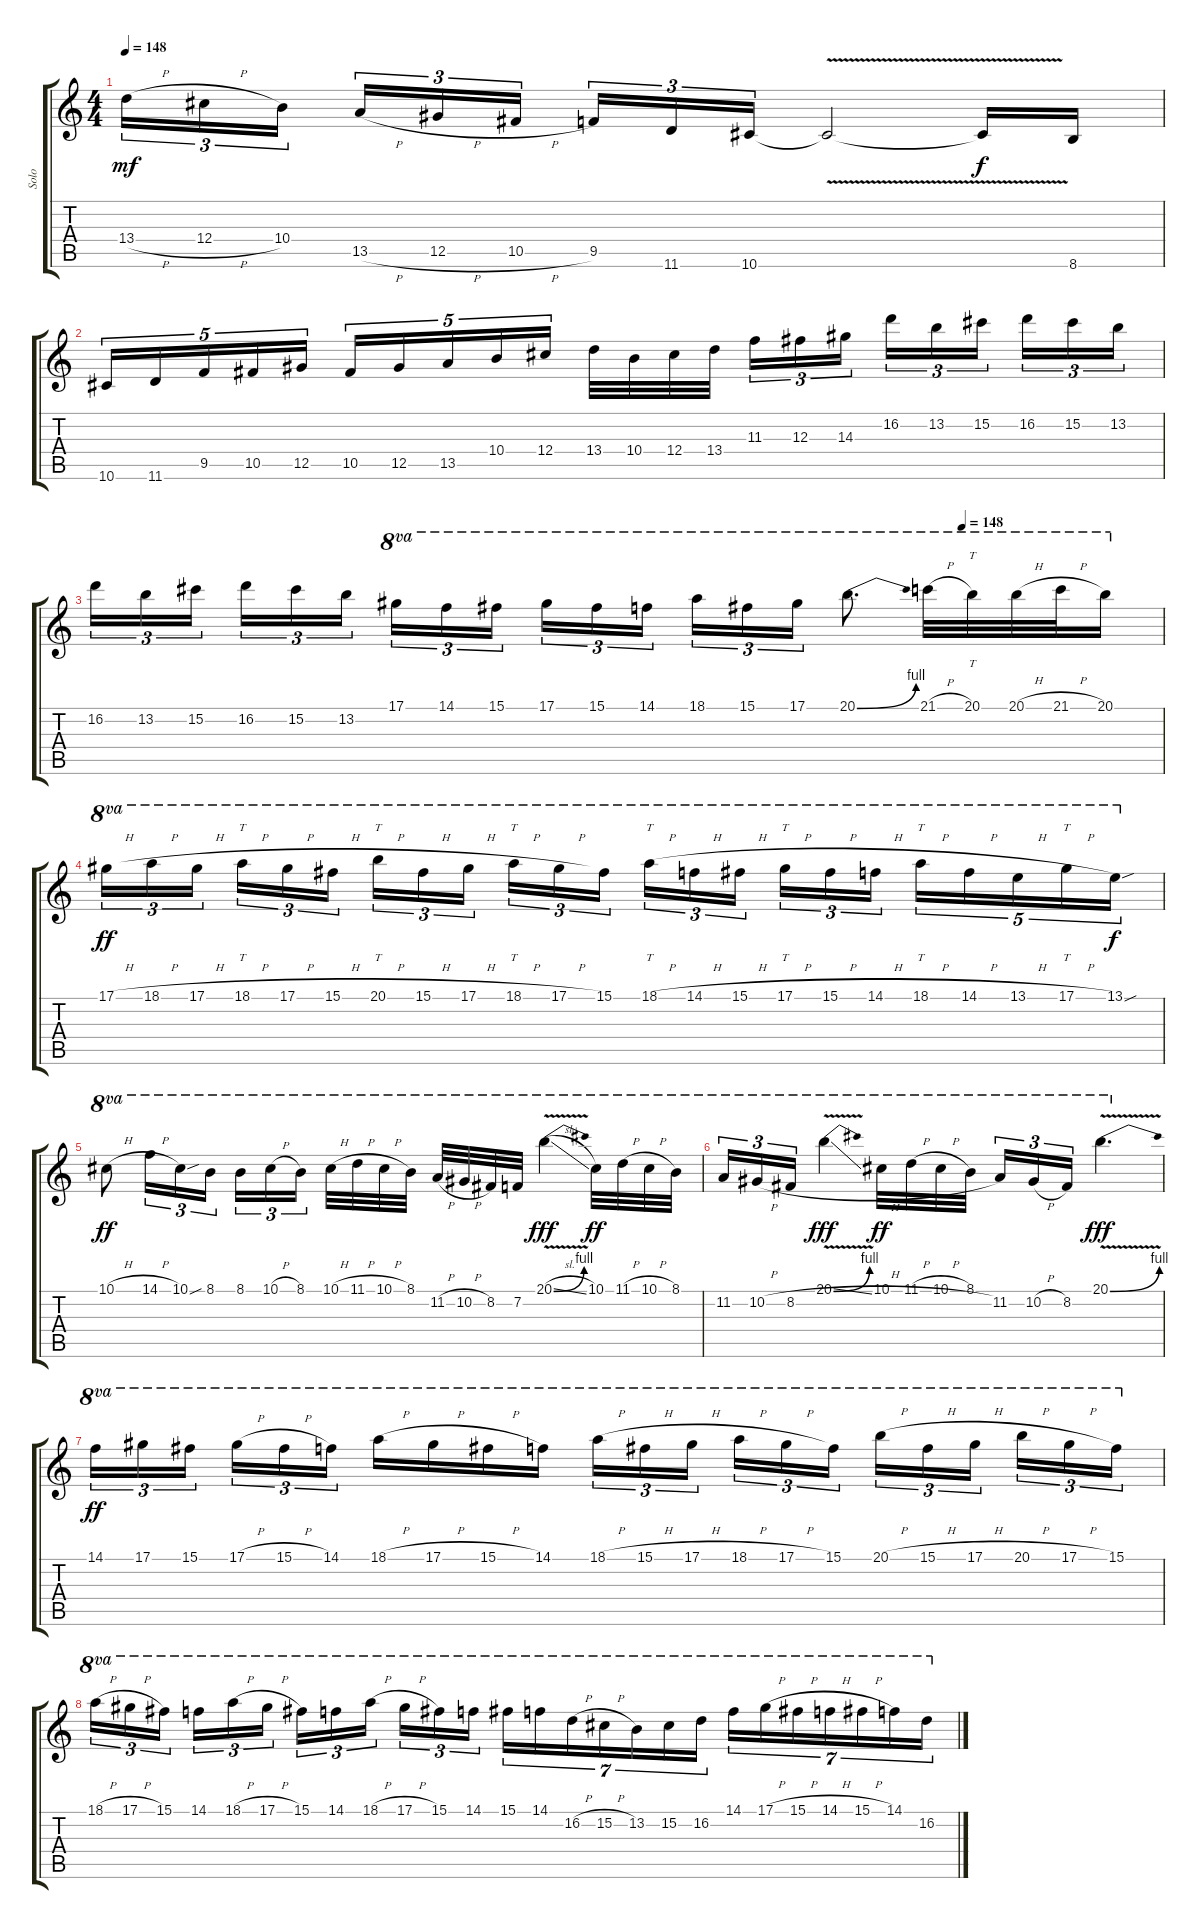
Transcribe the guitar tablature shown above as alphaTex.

\track ("Solo" "Solo") {instrument overdrivenguitar}
\staff {score tabs}
\tuning (Eb4 Bb3 Gb3 Db3 Ab2 Eb2) {hide}
\ts (4 4)
\tempo 148
\clef g2
\ks c
13.4{h}.16{tu (3 2) dy mf} 12.4{h}.16{tu (3 2)} 10.4.16{tu (3 2) beam splitsecondary} 13.5{h}.16{tu (3 2)} 12.5{h}.16{tu (3 2)} 10.5{h}.16{tu (3 2)} 9.5.16{tu (3 2)} 11.6.16{tu (3 2)} 10.6.16{tu (3 2)} 10.6{v t}.2 10.6{t}.16{dy f} 8.6.16 |
10.6.16{tu (5 4)} 11.6.16{tu (5 4)} 9.5.16{tu (5 4)} 10.5.16{tu (5 4)} 12.5.16{tu (5 4)} 10.5.16{tu (5 4)} 12.5.16{tu (5 4)} 13.5.16{tu (5 4)} 10.4.16{tu (5 4)} 12.4.16{tu (5 4)} 13.4.32 10.4.32 12.4.32 13.4.32{beam splitsecondary} 11.3.16{tu (3 2)} 12.3.16{tu (3 2)} 14.3.16{tu (3 2)} 16.2.16{tu (3 2)} 13.2.16{tu (3 2)} 15.2.16{tu (3 2) beam splitsecondary} 16.2.16{tu (3 2)} 15.2.16{tu (3 2)} 13.2.16{tu (3 2)} |
\tempo (148 0.8125)
16.2.16{tu (3 2)} 13.2.16{tu (3 2)} 15.2.16{tu (3 2) beam splitsecondary} 16.2.16{tu (3 2)} 15.2.16{tu (3 2)} 13.2.16{tu (3 2)} 17.1.16{tu (3 2) ot 8va} 14.1.16{tu (3 2) ot 8va} 15.1.16{tu (3 2) ot 8va beam splitsecondary} 17.1.16{tu (3 2) ot 8va} 15.1.16{tu (3 2) ot 8va} 14.1.16{tu (3 2) ot 8va} 18.1.16{tu (3 2) ot 8va} 15.1.16{tu (3 2) ot 8va} 17.1.16{tu (3 2) ot 8va} 20.1{be (bend 0 0 60 4)}.8{d ot 8va} 21.1{h}.32{ot 8va} 20.1.32{tt ot 8va} 20.1{h}.32{ot 8va} 21.1{h}.32{ot 8va} 20.1.16{ot 8va} |
17.1{h}.16{tu (3 2) ot 8va dy ff} 18.1{h}.16{tu (3 2) ot 8va} 17.1{h}.16{tu (3 2) ot 8va beam splitsecondary} 18.1{h}.16{tt tu (3 2) ot 8va} 17.1{h}.16{tu (3 2) ot 8va} 15.1{h}.16{tu (3 2) ot 8va} 20.1{h}.16{tt tu (3 2) ot 8va} 15.1{h}.16{tu (3 2) ot 8va} 17.1{h}.16{tu (3 2) ot 8va beam splitsecondary} 18.1{h}.16{tt tu (3 2) ot 8va} 17.1{h}.16{tu (3 2) ot 8va} 15.1.16{tu (3 2) ot 8va} 18.1{h}.16{tt tu (3 2) ot 8va} 14.1{h}.16{tu (3 2) ot 8va} 15.1{h}.16{tu (3 2) ot 8va beam splitsecondary} 17.1{h}.16{tt tu (3 2) ot 8va} 15.1{h}.16{tu (3 2) ot 8va} 14.1{h}.16{tu (3 2) ot 8va} 18.1{h}.16{tt tu (5 4) ot 8va} 14.1{h}.16{tu (5 4) ot 8va} 13.1{h}.16{tu (5 4) ot 8va} 17.1{h}.16{tt tu (5 4) ot 8va} 13.1{sou}.16{tu (5 4) ot 8va dy f} |
10.1{h}.8{ot 8va dy ff} 14.1{h}.16{tu (3 2) ot 8va} 10.1{sou}.16{tu (3 2) ot 8va} 8.1.16{tu (3 2) ot 8va} 8.1.16{tu (3 2) ot 8va} 10.1{h}.16{tu (3 2) ot 8va} 8.1.16{tu (3 2) ot 8va beam splitsecondary} 10.1{h}.32{ot 8va} 11.1{h}.32{ot 8va} 10.1{h}.32{ot 8va} 8.1.32{ot 8va} 11.2{h}.32{ot 8va} 10.2{h}.32{ot 8va} 8.2.32{ot 8va} 7.2.32{ot 8va} 20.1{be (bend 0 0 60 4) v sl}.4{ot 8va dy fff} 10.1.32{ot 8va dy ff} 11.1{h}.32{ot 8va} 10.1{h}.32{ot 8va} 8.1.32{ot 8va} |
11.2.16{tu (3 2) ot 8va} 10.2{h}.16{tu (3 2) ot 8va} 8.2{h}.16{tu (3 2) ot 8va} 20.1{be (bend 0 0 60 4) v ss}.4{ot 8va dy fff} 10.1.32{ot 8va dy ff} 11.1{h}.32{ot 8va} 10.1{h}.32{ot 8va} 8.1.32{ot 8va} 11.2.16{tu (3 2) ot 8va} 10.2{h}.16{tu (3 2) ot 8va} 8.2.16{tu (3 2) ot 8va} 20.1{be (bend 0 0 60 4) v}.4{d ot 8va dy fff} |
14.1.16{tu (3 2) ot 8va dy ff} 17.1.16{tu (3 2) ot 8va} 15.1.16{tu (3 2) ot 8va beam splitsecondary} 17.1{h}.16{tu (3 2) ot 8va} 15.1{h}.16{tu (3 2) ot 8va} 14.1.16{tu (3 2) ot 8va} 18.1{h}.16{ot 8va} 17.1{h}.16{ot 8va} 15.1{h}.16{ot 8va} 14.1.16{ot 8va} 18.1{h}.16{tu (3 2) ot 8va} 15.1{h}.16{tu (3 2) ot 8va} 17.1{h}.16{tu (3 2) ot 8va beam splitsecondary} 18.1{h}.16{tu (3 2) ot 8va} 17.1{h}.16{tu (3 2) ot 8va} 15.1.16{tu (3 2) ot 8va} 20.1{h}.16{tu (3 2) ot 8va} 15.1{h}.16{tu (3 2) ot 8va} 17.1{h}.16{tu (3 2) ot 8va beam splitsecondary} 20.1{h}.16{tu (3 2) ot 8va} 17.1{h}.16{tu (3 2) ot 8va} 15.1.16{tu (3 2) ot 8va} |
18.1{h}.16{tu (3 2) ot 8va} 17.1{h}.16{tu (3 2) ot 8va} 15.1.16{tu (3 2) ot 8va beam splitsecondary} 14.1.16{tu (3 2) ot 8va} 18.1{h}.16{tu (3 2) ot 8va} 17.1{h}.16{tu (3 2) ot 8va} 15.1.16{tu (3 2) ot 8va} 14.1.16{tu (3 2) ot 8va} 18.1{h}.16{tu (3 2) ot 8va beam splitsecondary} 17.1{h}.16{tu (3 2) ot 8va} 15.1.16{tu (3 2) ot 8va} 14.1.16{tu (3 2) ot 8va} 15.1.16{tu (7 4) ot 8va} 14.1.16{tu (7 4) ot 8va} 16.2{h}.16{tu (7 4) ot 8va} 15.2{h}.16{tu (7 4) ot 8va} 13.2.16{tu (7 4) ot 8va} 15.2.16{tu (7 4) ot 8va} 16.2.16{tu (7 4) ot 8va} 14.1.16{tu (7 4) ot 8va} 17.1{h}.16{tu (7 4) ot 8va} 15.1{h}.16{tu (7 4) ot 8va} 14.1{h}.16{tu (7 4) ot 8va} 15.1{h}.16{tu (7 4) ot 8va} 14.1.16{tu (7 4) ot 8va} 16.2.16{tu (7 4) ot 8va}
